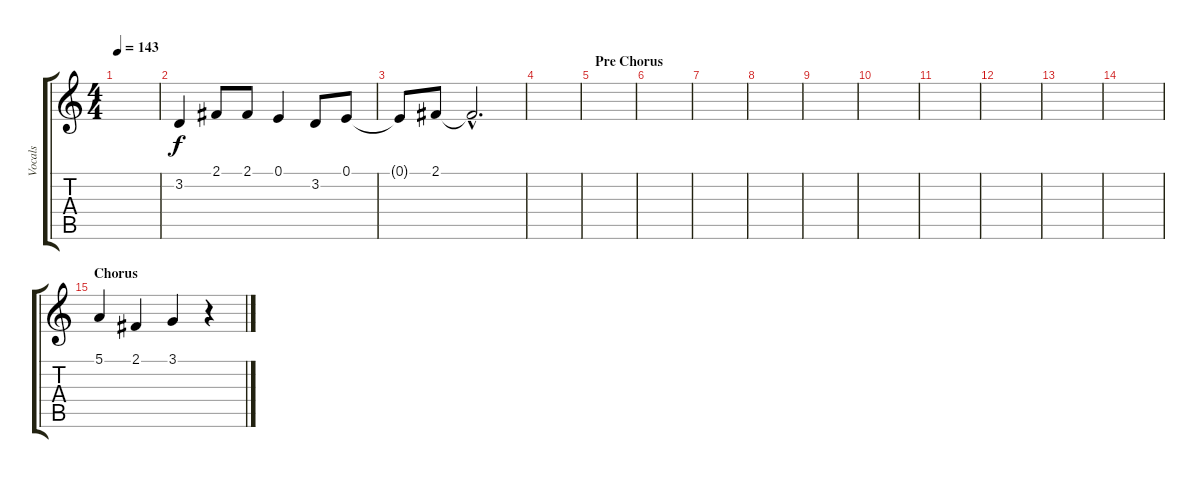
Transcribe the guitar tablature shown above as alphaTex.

\track ("Vocals" "Vocals") {instrument tenorsax}
\staff {score tabs}
\tuning (E4 B3 G3 D3 A2 E2) {hide}
\ts (4 4)
\tempo 143
\clef g2
\ks c
|
3.2.4 2.1.8 2.1.8 0.1.4 3.2.8 0.1.8 |
0.1{t}.8 2.1.8 2.1{hac t}.2{d} |
|
\section ("" "Pre Chorus")
|
|
|
|
|
|
|
|
|
|
\section ("" "Chorus")
5.1.4 2.1.4 3.1.4 r.4
